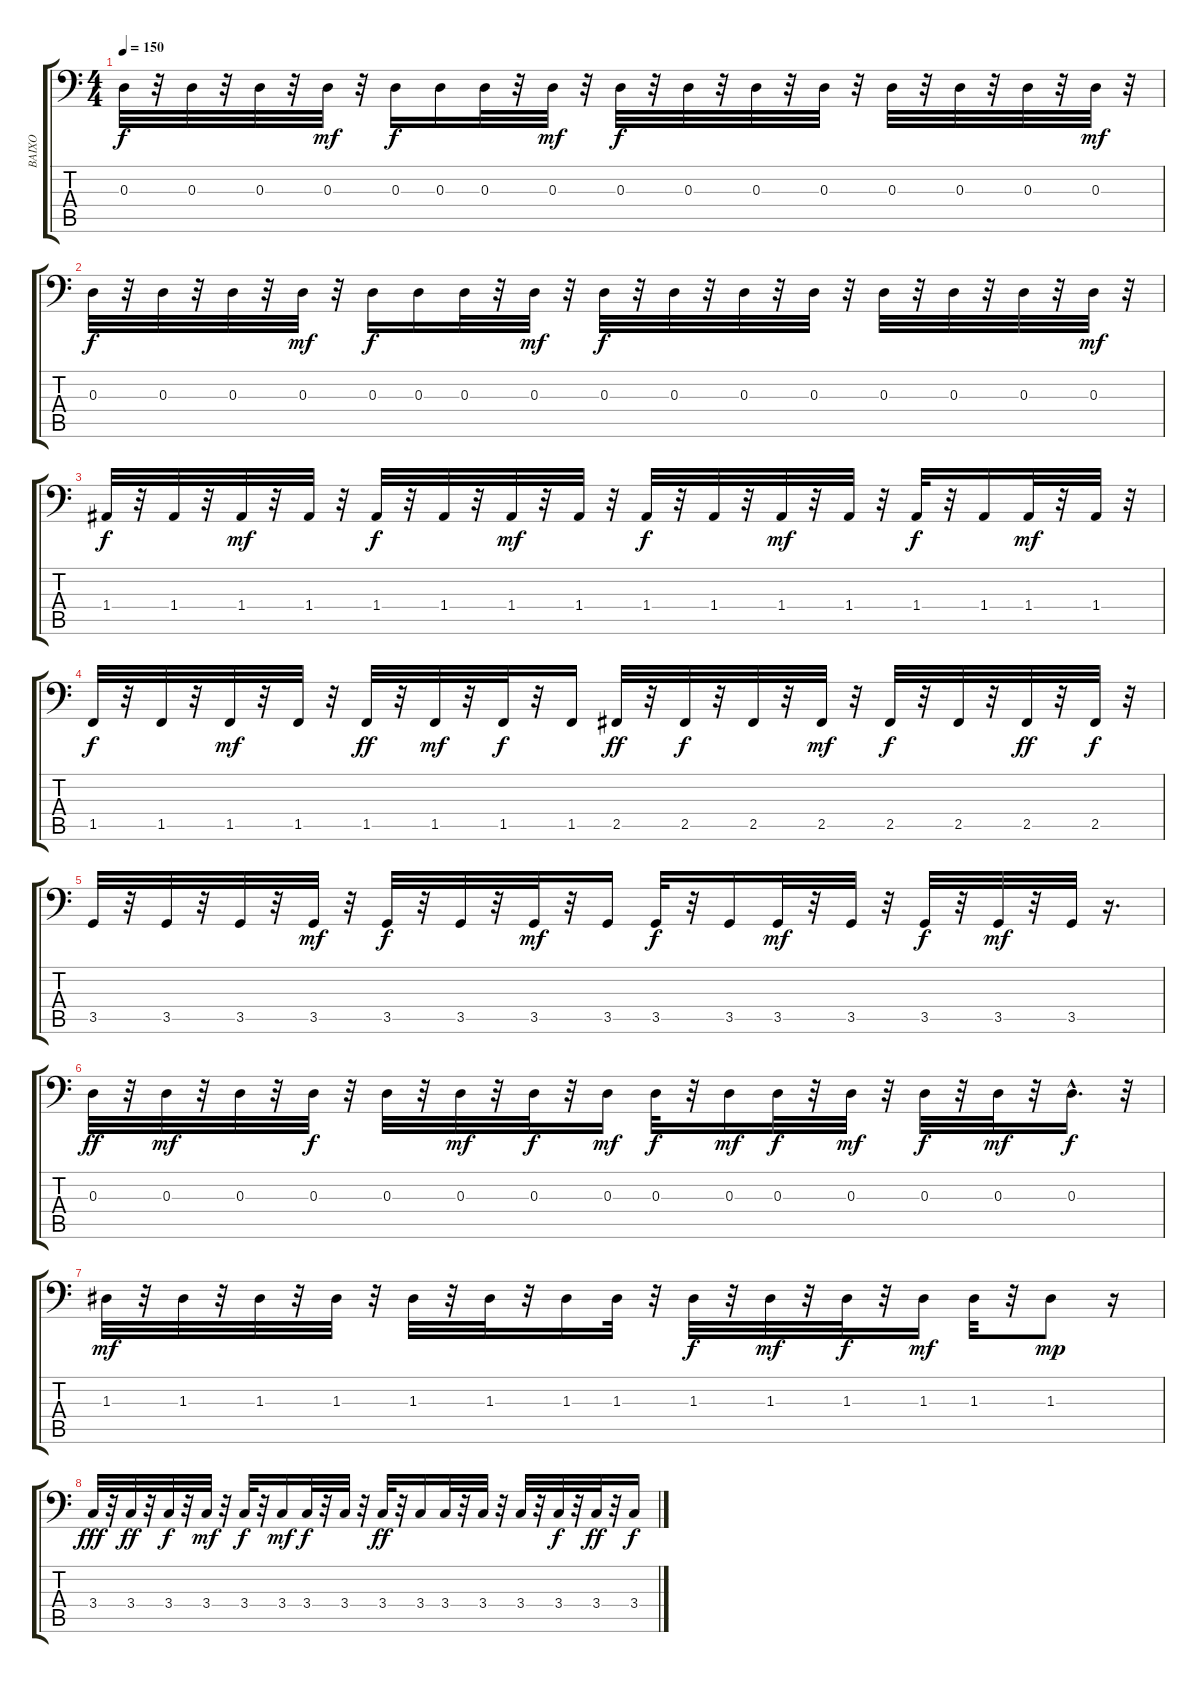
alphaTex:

\track ("BAIXO" "BAIXO") {instrument electricbassfinger}
\staff {score tabs}
\tuning (C3 G2 D2 A1 E1 B0) {hide}
\ts (4 4)
\tempo 150
\clef f4
\ks c
0.3.32{dy f} r.32 0.3.32 r.32 0.3.32 r.32 0.3.32{dy mf} r.32 0.3.16{dy f} 0.3.16 0.3.32 r.32 0.3.32{dy mf} r.32 0.3.32{dy f} r.32 0.3.32 r.32 0.3.32 r.32 0.3.32 r.32 0.3.32 r.32 0.3.32 r.32 0.3.32 r.32 0.3.32{dy mf} r.32 |
0.3.32{dy f} r.32 0.3.32 r.32 0.3.32 r.32 0.3.32{dy mf} r.32 0.3.16{dy f} 0.3.16 0.3.32 r.32 0.3.32{dy mf} r.32 0.3.32{dy f} r.32 0.3.32 r.32 0.3.32 r.32 0.3.32 r.32 0.3.32 r.32 0.3.32 r.32 0.3.32 r.32 0.3.32{dy mf} r.32 |
1.4.32{dy f} r.32 1.4.32 r.32 1.4.32{dy mf} r.32 1.4.32 r.32 1.4.32{dy f} r.32 1.4.32 r.32 1.4.32{dy mf} r.32 1.4.32 r.32 1.4.32{dy f} r.32 1.4.32 r.32 1.4.32{dy mf} r.32 1.4.32 r.32 1.4.32{dy f} r.32 1.4.16 1.4.32{dy mf} r.32 1.4.32 r.32 |
1.5.32{dy f} r.32 1.5.32 r.32 1.5.32{dy mf} r.32 1.5.32 r.32 1.5.32{dy ff} r.32 1.5.32{dy mf} r.32 1.5.32{dy f} r.32 1.5.16 2.5.32{dy ff} r.32 2.5.32{dy f} r.32 2.5.32 r.32 2.5.32{dy mf} r.32 2.5.32{dy f} r.32 2.5.32 r.32 2.5.32{dy ff} r.32 2.5.32{dy f} r.32 |
3.5.32 r.32 3.5.32 r.32 3.5.32 r.32 3.5.32{dy mf} r.32 3.5.32{dy f} r.32 3.5.32 r.32 3.5.32{dy mf} r.32 3.5.16 3.5.32{dy f} r.32 3.5.16 3.5.32{dy mf} r.32 3.5.32 r.32 3.5.32{dy f} r.32 3.5.32{dy mf} r.32 3.5.32 r.16{d} |
0.3.32{dy ff} r.32 0.3.32{dy mf} r.32 0.3.32 r.32 0.3.32{dy f} r.32 0.3.32 r.32 0.3.32{dy mf} r.32 0.3.32{dy f} r.32 0.3.16{dy mf} 0.3.32{dy f} r.32 0.3.16{dy mf} 0.3.32{dy f} r.32 0.3.32{dy mf} r.32 0.3.32{dy f} r.32 0.3.32{dy mf} r.32 0.3{hac}.16{d dy f} r.32 |
1.3.32{dy mf} r.32 1.3.32 r.32 1.3.32 r.32 1.3.32 r.32 1.3.32 r.32 1.3.32 r.32 1.3.16 1.3.32 r.32 1.3.32{dy f} r.32 1.3.32{dy mf} r.32 1.3.32{dy f} r.32 1.3.16{dy mf} 1.3.32 r.32 1.3.8{dy mp} r.16 |
3.4.32{dy fff} r.32 3.4.32{dy ff} r.32 3.4.32{dy f} r.32 3.4.32{dy mf} r.32 3.4.32{dy f} r.32 3.4.16{dy mf} 3.4.32{dy f} r.32 3.4.32 r.32 3.4.32{dy ff} r.32 3.4.16 3.4.32 r.32 3.4.32 r.32 3.4.32 r.32 3.4.32{dy f} r.32 3.4.32{dy ff} r.32 3.4.16{dy f}
